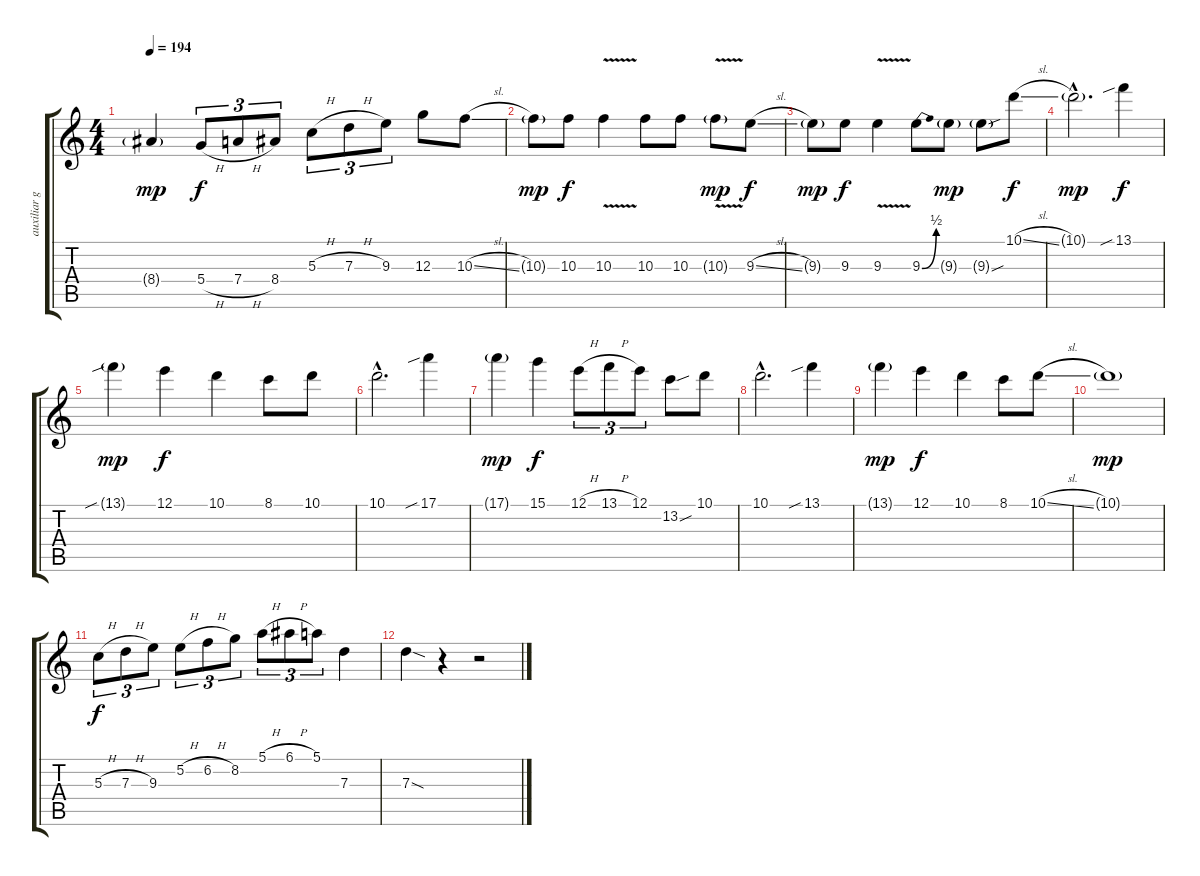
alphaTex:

\track ("auxiliar guitar" "auxiliar g") {instrument overdrivenguitar}
\staff {score tabs}
\tuning (E4 B3 G3 D3 A2 E2) {hide}
\ts (4 4)
\tempo 194
\clef g2
\ks c
8.4{g}.4{dy mp} 5.4{h}.8{tu (3 2) dy f} 7.4{h}.8{tu (3 2)} 8.4.8{tu (3 2)} 5.3{h}.8{tu (3 2)} 7.3{h}.8{tu (3 2)} 9.3.8{tu (3 2)} 12.3.8 10.3{sl}.8 |
10.3{g}.8{dy mp} 10.3.8{dy f} 10.3{v}.4 10.3.8 10.3.8 10.3{v g}.8{dy mp} 9.3{sl}.8{dy f} |
9.3{g}.8{dy mp} 9.3.8{dy f} 9.3{v}.4 9.3{be (bend 0 0 60 2)}.8 9.3{g}.8{dy mp} 9.3{sou g}.8 10.1{sl}.8{dy f} |
10.1{g hac}.2{d dy mp} 13.1{sib}.4{dy f} |
13.1{sib g}.4{dy mp} 12.1.4{dy f} 10.1.4 8.1.8 10.1.8 |
10.1{hac}.2{d} 17.1{sib}.4 |
17.1{g}.4{dy mp} 15.1.4{dy f} 12.1{h}.8{tu (3 2)} 13.1{h}.8{tu (3 2)} 12.1.8{tu (3 2)} 13.2{sou}.8 10.1.8 |
10.1{hac}.2{d} 13.1{sib}.4 |
13.1{g}.4{dy mp} 12.1.4{dy f} 10.1.4 8.1.8 10.1{sl}.8 |
10.1{g}.1{dy mp} |
5.3{h}.8{tu (3 2) dy f} 7.3{h}.8{tu (3 2)} 9.3.8{tu (3 2)} 5.2{h}.8{tu (3 2)} 6.2{h}.8{tu (3 2)} 8.2.8{tu (3 2)} 5.1{h}.8{tu (3 2)} 6.1{h}.8{tu (3 2)} 5.1.8{tu (3 2)} 7.3.4 |
7.3{sod}.4 r.4 r.2
